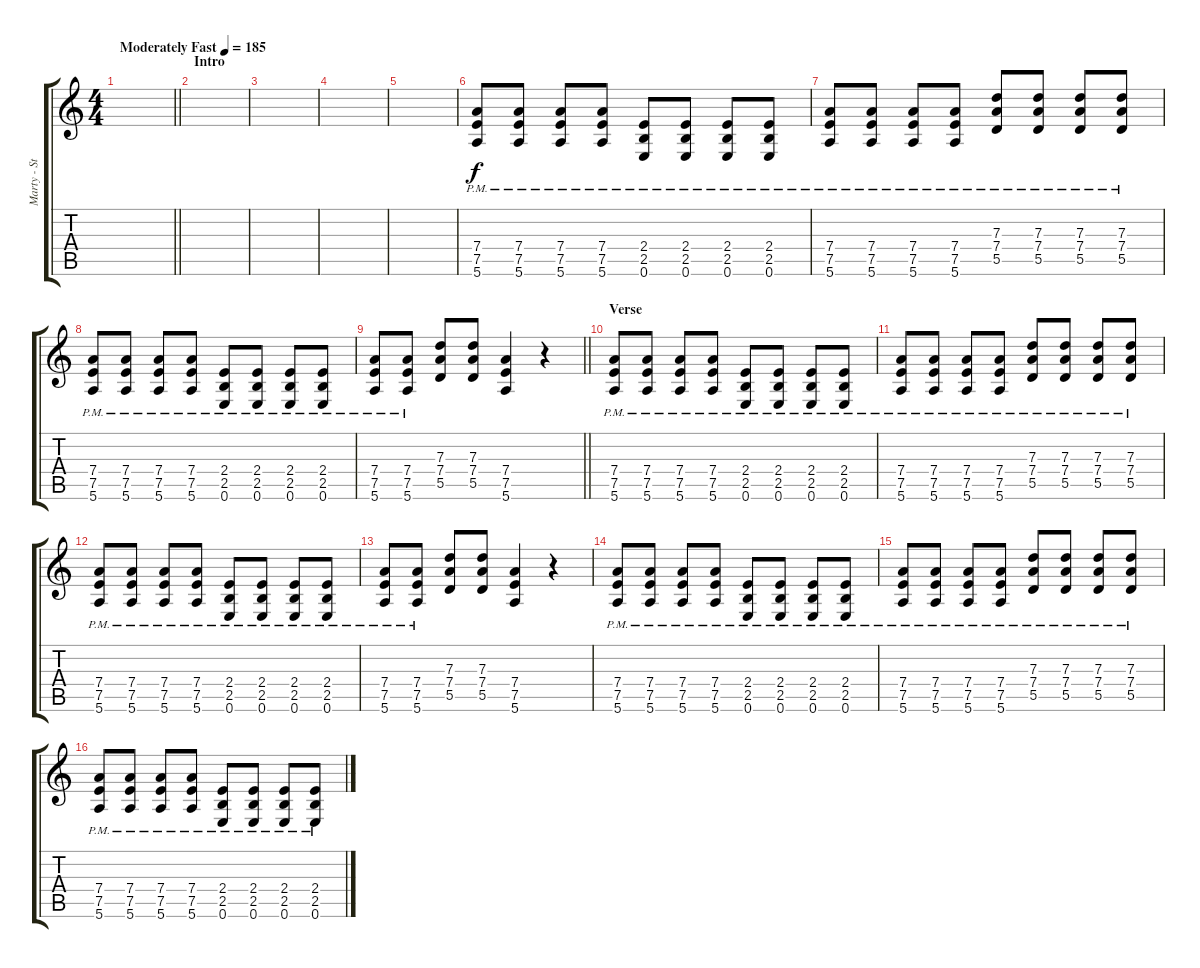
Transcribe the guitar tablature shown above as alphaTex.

\track ("Marty - Studio Guitar" "Marty - St") {instrument overdrivenguitar}
\staff {score tabs}
\tuning (E4 B3 G3 D3 A2 E2) {hide}
\ts (4 4)
\tempo (185 "Moderately Fast")
\clef g2
\barLineRight lightlight
\ks c
|
\section ("" "Intro")
|
|
|
|
(7.4{pm} 7.5{pm} 5.6{pm}).8 (7.4{pm} 7.5{pm} 5.6{pm}).8 (7.4{pm} 7.5{pm} 5.6{pm}).8 (7.4{pm} 7.5{pm} 5.6{pm}).8 (2.4{pm} 2.5{pm} 0.6{pm}).8 (2.4{pm} 2.5{pm} 0.6{pm}).8 (2.4{pm} 2.5{pm} 0.6{pm}).8 (2.4{pm} 2.5{pm} 0.6{pm}).8 |
(7.4{pm} 7.5{pm} 5.6{pm}).8 (7.4{pm} 7.5{pm} 5.6{pm}).8 (7.4{pm} 7.5{pm} 5.6{pm}).8 (7.4{pm} 7.5{pm} 5.6{pm}).8 (7.3{pm} 7.4{pm} 5.5{pm}).8 (7.3{pm} 7.4{pm} 5.5{pm}).8 (7.3{pm} 7.4{pm} 5.5{pm}).8 (7.3{pm} 7.4{pm} 5.5{pm}).8 |
(7.4{pm} 7.5{pm} 5.6{pm}).8 (7.4{pm} 7.5{pm} 5.6{pm}).8 (7.4{pm} 7.5{pm} 5.6{pm}).8 (7.4{pm} 7.5{pm} 5.6{pm}).8 (2.4{pm} 2.5{pm} 0.6{pm}).8 (2.4{pm} 2.5{pm} 0.6{pm}).8 (2.4{pm} 2.5{pm} 0.6{pm}).8 (2.4{pm} 2.5{pm} 0.6{pm}).8 |
\barLineRight lightlight
(7.4{pm} 7.5{pm} 5.6{pm}).8 (7.4{pm} 7.5{pm} 5.6{pm}).8 (7.3 7.4 5.5).8 (7.3 7.4 5.5).8 (7.4 7.5 5.6).4 r.4 |
\section ("" "Verse")
(7.4{pm} 7.5{pm} 5.6{pm}).8 (7.4{pm} 7.5{pm} 5.6{pm}).8 (7.4{pm} 7.5{pm} 5.6{pm}).8 (7.4{pm} 7.5{pm} 5.6{pm}).8 (2.4{pm} 2.5{pm} 0.6{pm}).8 (2.4{pm} 2.5{pm} 0.6{pm}).8 (2.4{pm} 2.5{pm} 0.6{pm}).8 (2.4{pm} 2.5{pm} 0.6{pm}).8 |
(7.4{pm} 7.5{pm} 5.6{pm}).8 (7.4{pm} 7.5{pm} 5.6{pm}).8 (7.4{pm} 7.5{pm} 5.6{pm}).8 (7.4{pm} 7.5{pm} 5.6{pm}).8 (7.3{pm} 7.4{pm} 5.5{pm}).8 (7.3{pm} 7.4{pm} 5.5{pm}).8 (7.3{pm} 7.4{pm} 5.5{pm}).8 (7.3{pm} 7.4{pm} 5.5{pm}).8 |
(7.4{pm} 7.5{pm} 5.6{pm}).8 (7.4{pm} 7.5{pm} 5.6{pm}).8 (7.4{pm} 7.5{pm} 5.6{pm}).8 (7.4{pm} 7.5{pm} 5.6{pm}).8 (2.4{pm} 2.5{pm} 0.6{pm}).8 (2.4{pm} 2.5{pm} 0.6{pm}).8 (2.4{pm} 2.5{pm} 0.6{pm}).8 (2.4{pm} 2.5{pm} 0.6{pm}).8 |
(7.4{pm} 7.5{pm} 5.6{pm}).8 (7.4{pm} 7.5{pm} 5.6{pm}).8 (7.3 7.4 5.5).8 (7.3 7.4 5.5).8 (7.4 7.5 5.6).4 r.4 |
(7.4{pm} 7.5{pm} 5.6{pm}).8 (7.4{pm} 7.5{pm} 5.6{pm}).8 (7.4{pm} 7.5{pm} 5.6{pm}).8 (7.4{pm} 7.5{pm} 5.6{pm}).8 (2.4{pm} 2.5{pm} 0.6{pm}).8 (2.4{pm} 2.5{pm} 0.6{pm}).8 (2.4{pm} 2.5{pm} 0.6{pm}).8 (2.4{pm} 2.5{pm} 0.6{pm}).8 |
(7.4{pm} 7.5{pm} 5.6{pm}).8 (7.4{pm} 7.5{pm} 5.6{pm}).8 (7.4{pm} 7.5{pm} 5.6{pm}).8 (7.4{pm} 7.5{pm} 5.6{pm}).8 (7.3{pm} 7.4{pm} 5.5{pm}).8 (7.3{pm} 7.4{pm} 5.5{pm}).8 (7.3{pm} 7.4{pm} 5.5{pm}).8 (7.3{pm} 7.4{pm} 5.5{pm}).8 |
(7.4{pm} 7.5{pm} 5.6{pm}).8 (7.4{pm} 7.5{pm} 5.6{pm}).8 (7.4{pm} 7.5{pm} 5.6{pm}).8 (7.4{pm} 7.5{pm} 5.6{pm}).8 (2.4{pm} 2.5{pm} 0.6{pm}).8 (2.4{pm} 2.5{pm} 0.6{pm}).8 (2.4{pm} 2.5{pm} 0.6{pm}).8 (2.4{pm} 2.5{pm} 0.6{pm}).8
